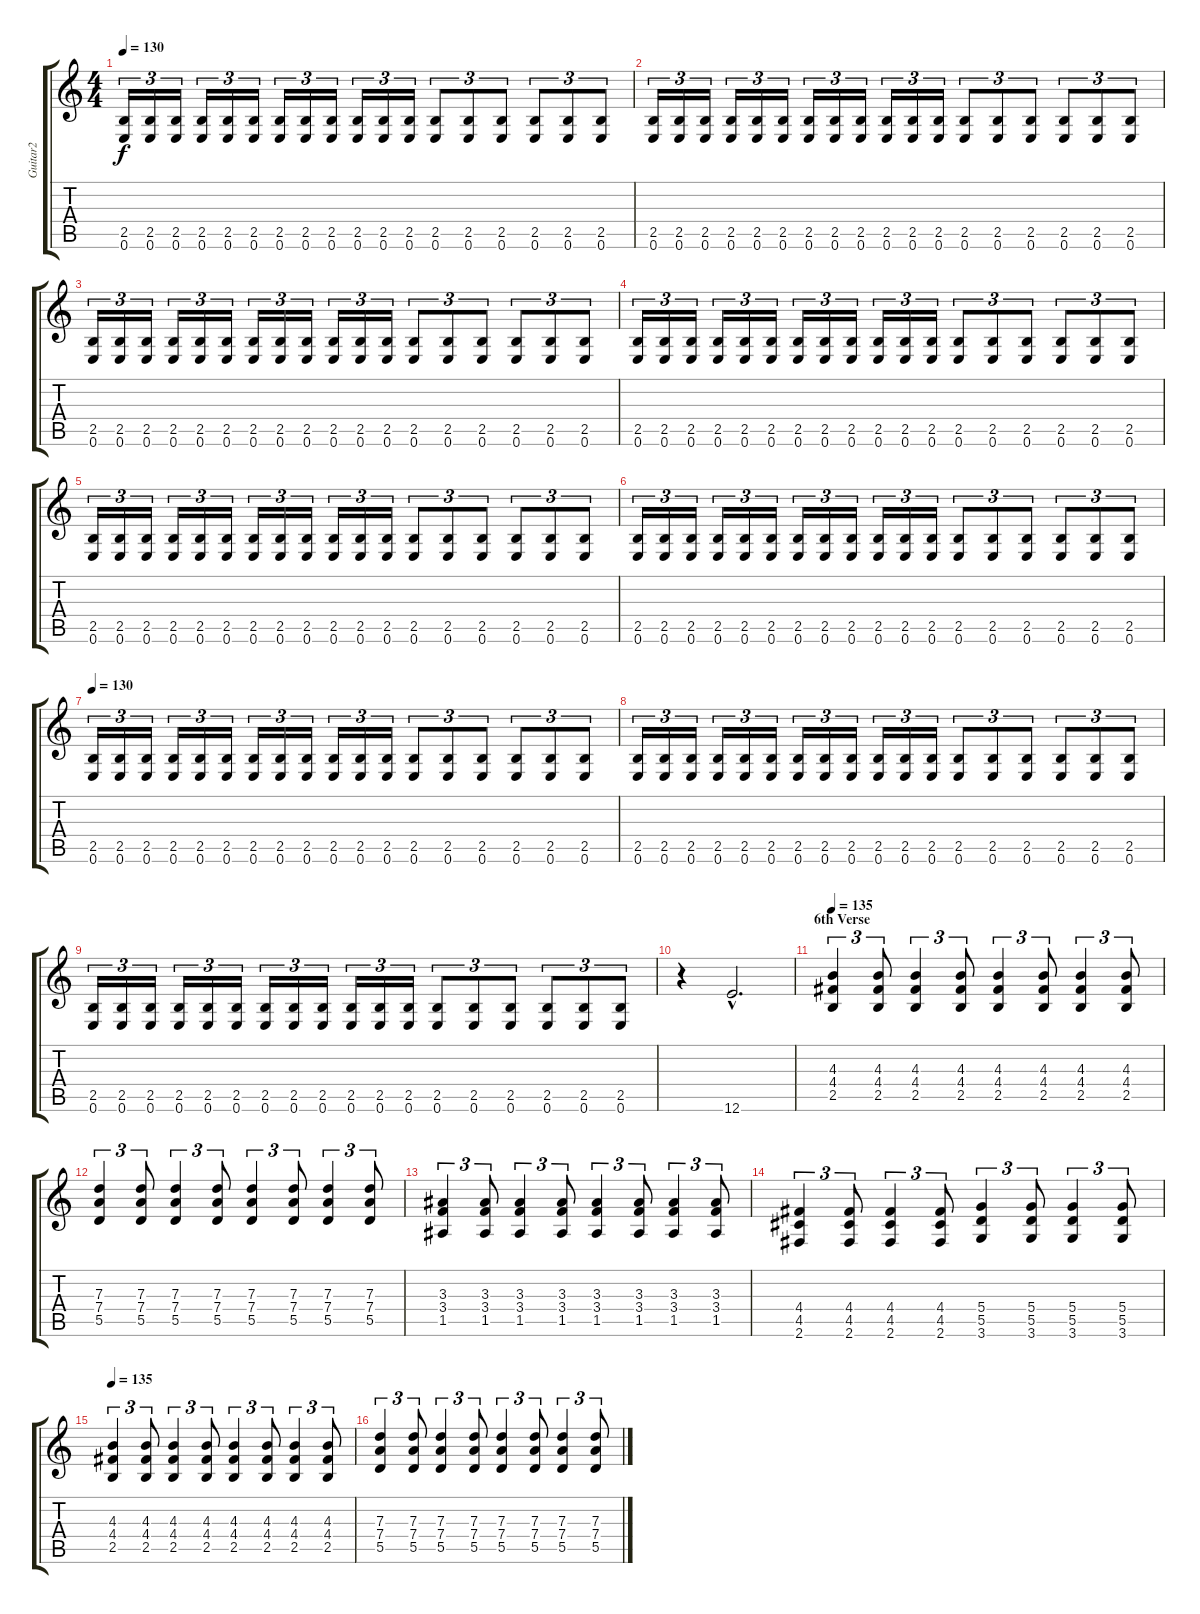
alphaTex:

\track ("Guitar2" "Guitar2") {instrument distortionguitar}
\staff {score tabs}
\tuning (E4 B3 G3 D3 A2 E2) {hide}
\ts (4 4)
\tempo 130
\clef g2
\ks c
(2.5 0.6).16{tu (3 2) dy f} (2.5 0.6).16{tu (3 2)} (2.5 0.6).16{tu (3 2)} (2.5 0.6).16{tu (3 2)} (2.5 0.6).16{tu (3 2)} (2.5 0.6).16{tu (3 2)} (2.5 0.6).16{tu (3 2)} (2.5 0.6).16{tu (3 2)} (2.5 0.6).16{tu (3 2)} (2.5 0.6).16{tu (3 2)} (2.5 0.6).16{tu (3 2)} (2.5 0.6).16{tu (3 2)} (2.5 0.6).8{tu (3 2)} (2.5 0.6).8{tu (3 2)} (2.5 0.6).8{tu (3 2)} (2.5 0.6).8{tu (3 2)} (2.5 0.6).8{tu (3 2)} (2.5 0.6).8{tu (3 2)} |
(2.5 0.6).16{tu (3 2)} (2.5 0.6).16{tu (3 2)} (2.5 0.6).16{tu (3 2)} (2.5 0.6).16{tu (3 2)} (2.5 0.6).16{tu (3 2)} (2.5 0.6).16{tu (3 2)} (2.5 0.6).16{tu (3 2)} (2.5 0.6).16{tu (3 2)} (2.5 0.6).16{tu (3 2)} (2.5 0.6).16{tu (3 2)} (2.5 0.6).16{tu (3 2)} (2.5 0.6).16{tu (3 2)} (2.5 0.6).8{tu (3 2)} (2.5 0.6).8{tu (3 2)} (2.5 0.6).8{tu (3 2)} (2.5 0.6).8{tu (3 2)} (2.5 0.6).8{tu (3 2)} (2.5 0.6).8{tu (3 2)} |
(2.5 0.6).16{tu (3 2)} (2.5 0.6).16{tu (3 2)} (2.5 0.6).16{tu (3 2)} (2.5 0.6).16{tu (3 2)} (2.5 0.6).16{tu (3 2)} (2.5 0.6).16{tu (3 2)} (2.5 0.6).16{tu (3 2)} (2.5 0.6).16{tu (3 2)} (2.5 0.6).16{tu (3 2)} (2.5 0.6).16{tu (3 2)} (2.5 0.6).16{tu (3 2)} (2.5 0.6).16{tu (3 2)} (2.5 0.6).8{tu (3 2)} (2.5 0.6).8{tu (3 2)} (2.5 0.6).8{tu (3 2)} (2.5 0.6).8{tu (3 2)} (2.5 0.6).8{tu (3 2)} (2.5 0.6).8{tu (3 2)} |
(2.5 0.6).16{tu (3 2)} (2.5 0.6).16{tu (3 2)} (2.5 0.6).16{tu (3 2)} (2.5 0.6).16{tu (3 2)} (2.5 0.6).16{tu (3 2)} (2.5 0.6).16{tu (3 2)} (2.5 0.6).16{tu (3 2)} (2.5 0.6).16{tu (3 2)} (2.5 0.6).16{tu (3 2)} (2.5 0.6).16{tu (3 2)} (2.5 0.6).16{tu (3 2)} (2.5 0.6).16{tu (3 2)} (2.5 0.6).8{tu (3 2)} (2.5 0.6).8{tu (3 2)} (2.5 0.6).8{tu (3 2)} (2.5 0.6).8{tu (3 2)} (2.5 0.6).8{tu (3 2)} (2.5 0.6).8{tu (3 2)} |
(2.5 0.6).16{tu (3 2)} (2.5 0.6).16{tu (3 2)} (2.5 0.6).16{tu (3 2)} (2.5 0.6).16{tu (3 2)} (2.5 0.6).16{tu (3 2)} (2.5 0.6).16{tu (3 2)} (2.5 0.6).16{tu (3 2)} (2.5 0.6).16{tu (3 2)} (2.5 0.6).16{tu (3 2)} (2.5 0.6).16{tu (3 2)} (2.5 0.6).16{tu (3 2)} (2.5 0.6).16{tu (3 2)} (2.5 0.6).8{tu (3 2)} (2.5 0.6).8{tu (3 2)} (2.5 0.6).8{tu (3 2)} (2.5 0.6).8{tu (3 2)} (2.5 0.6).8{tu (3 2)} (2.5 0.6).8{tu (3 2)} |
(2.5 0.6).16{tu (3 2)} (2.5 0.6).16{tu (3 2)} (2.5 0.6).16{tu (3 2)} (2.5 0.6).16{tu (3 2)} (2.5 0.6).16{tu (3 2)} (2.5 0.6).16{tu (3 2)} (2.5 0.6).16{tu (3 2)} (2.5 0.6).16{tu (3 2)} (2.5 0.6).16{tu (3 2)} (2.5 0.6).16{tu (3 2)} (2.5 0.6).16{tu (3 2)} (2.5 0.6).16{tu (3 2)} (2.5 0.6).8{tu (3 2)} (2.5 0.6).8{tu (3 2)} (2.5 0.6).8{tu (3 2)} (2.5 0.6).8{tu (3 2)} (2.5 0.6).8{tu (3 2)} (2.5 0.6).8{tu (3 2)} |
\tempo 130
(2.5 0.6).16{tu (3 2)} (2.5 0.6).16{tu (3 2)} (2.5 0.6).16{tu (3 2)} (2.5 0.6).16{tu (3 2)} (2.5 0.6).16{tu (3 2)} (2.5 0.6).16{tu (3 2)} (2.5 0.6).16{tu (3 2)} (2.5 0.6).16{tu (3 2)} (2.5 0.6).16{tu (3 2)} (2.5 0.6).16{tu (3 2)} (2.5 0.6).16{tu (3 2)} (2.5 0.6).16{tu (3 2)} (2.5 0.6).8{tu (3 2)} (2.5 0.6).8{tu (3 2)} (2.5 0.6).8{tu (3 2)} (2.5 0.6).8{tu (3 2)} (2.5 0.6).8{tu (3 2)} (2.5 0.6).8{tu (3 2)} |
(2.5 0.6).16{tu (3 2)} (2.5 0.6).16{tu (3 2)} (2.5 0.6).16{tu (3 2)} (2.5 0.6).16{tu (3 2)} (2.5 0.6).16{tu (3 2)} (2.5 0.6).16{tu (3 2)} (2.5 0.6).16{tu (3 2)} (2.5 0.6).16{tu (3 2)} (2.5 0.6).16{tu (3 2)} (2.5 0.6).16{tu (3 2)} (2.5 0.6).16{tu (3 2)} (2.5 0.6).16{tu (3 2)} (2.5 0.6).8{tu (3 2)} (2.5 0.6).8{tu (3 2)} (2.5 0.6).8{tu (3 2)} (2.5 0.6).8{tu (3 2)} (2.5 0.6).8{tu (3 2)} (2.5 0.6).8{tu (3 2)} |
(2.5 0.6).16{tu (3 2)} (2.5 0.6).16{tu (3 2)} (2.5 0.6).16{tu (3 2)} (2.5 0.6).16{tu (3 2)} (2.5 0.6).16{tu (3 2)} (2.5 0.6).16{tu (3 2)} (2.5 0.6).16{tu (3 2)} (2.5 0.6).16{tu (3 2)} (2.5 0.6).16{tu (3 2)} (2.5 0.6).16{tu (3 2)} (2.5 0.6).16{tu (3 2)} (2.5 0.6).16{tu (3 2)} (2.5 0.6).8{tu (3 2)} (2.5 0.6).8{tu (3 2)} (2.5 0.6).8{tu (3 2)} (2.5 0.6).8{tu (3 2)} (2.5 0.6).8{tu (3 2)} (2.5 0.6).8{tu (3 2)} |
r.4 12.6{hac}.2{d} |
\section ("" "6th Verse")
\tempo 135
(4.3 4.4 2.5).4{tu (3 2)} (4.3 4.4 2.5).8{tu (3 2)} (4.3 4.4 2.5).4{tu (3 2)} (4.3 4.4 2.5).8{tu (3 2)} (4.3 4.4 2.5).4{tu (3 2)} (4.3 4.4 2.5).8{tu (3 2)} (4.3 4.4 2.5).4{tu (3 2)} (4.3 4.4 2.5).8{tu (3 2)} |
(7.3 7.4 5.5).4{tu (3 2)} (7.3 7.4 5.5).8{tu (3 2)} (7.3 7.4 5.5).4{tu (3 2)} (7.3 7.4 5.5).8{tu (3 2)} (7.3 7.4 5.5).4{tu (3 2)} (7.3 7.4 5.5).8{tu (3 2)} (7.3 7.4 5.5).4{tu (3 2)} (7.3 7.4 5.5).8{tu (3 2)} |
(3.3 3.4 1.5).4{tu (3 2)} (3.3 3.4 1.5).8{tu (3 2)} (3.3 3.4 1.5).4{tu (3 2)} (3.3 3.4 1.5).8{tu (3 2)} (3.3 3.4 1.5).4{tu (3 2)} (3.3 3.4 1.5).8{tu (3 2)} (3.3 3.4 1.5).4{tu (3 2)} (3.3 3.4 1.5).8{tu (3 2)} |
(4.4 4.5 2.6).4{tu (3 2)} (4.4 4.5 2.6).8{tu (3 2)} (4.4 4.5 2.6).4{tu (3 2)} (4.4 4.5 2.6).8{tu (3 2)} (5.4 5.5 3.6).4{tu (3 2)} (5.4 5.5 3.6).8{tu (3 2)} (5.4 5.5 3.6).4{tu (3 2)} (5.4 5.5 3.6).8{tu (3 2)} |
\tempo 135
(4.3 4.4 2.5).4{tu (3 2)} (4.3 4.4 2.5).8{tu (3 2)} (4.3 4.4 2.5).4{tu (3 2)} (4.3 4.4 2.5).8{tu (3 2)} (4.3 4.4 2.5).4{tu (3 2)} (4.3 4.4 2.5).8{tu (3 2)} (4.3 4.4 2.5).4{tu (3 2)} (4.3 4.4 2.5).8{tu (3 2)} |
(7.3 7.4 5.5).4{tu (3 2)} (7.3 7.4 5.5).8{tu (3 2)} (7.3 7.4 5.5).4{tu (3 2)} (7.3 7.4 5.5).8{tu (3 2)} (7.3 7.4 5.5).4{tu (3 2)} (7.3 7.4 5.5).8{tu (3 2)} (7.3 7.4 5.5).4{tu (3 2)} (7.3 7.4 5.5).8{tu (3 2)}
